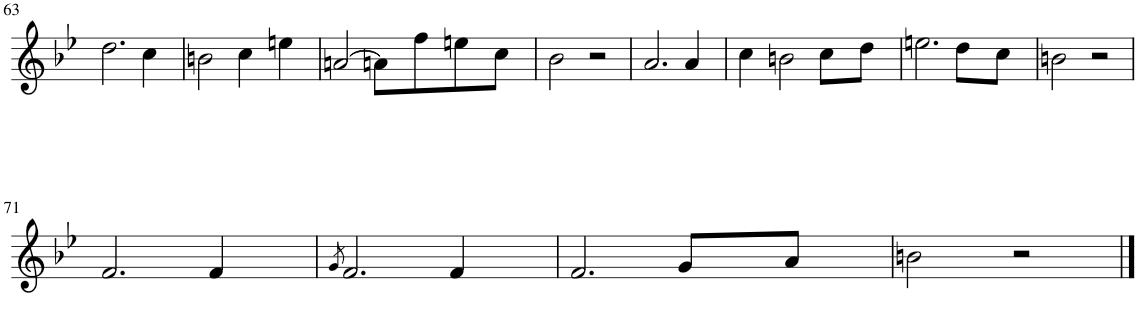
**kern
*part1
*staff1
*I"Piano
*I'Pno
!!LO:PB:g=z
*clefG2
*k[b-e-]
*M2/2
=63
2.dd\
4cc\
=64
2bn\
4cc\
4een\
=65
[2an/
8an\L]
8ff\
8een\
8cc\J
=66
2b-\
2r
=67
2.a/
4a/
=68
4cc\
2bn\
8cc\L
8dd\J
=69
2.een\
8dd\L
8cc\J
=70
2bn\
2r
!!LO:LB:g=z
=71
2.f/
4f/
=72
8qg/
2.f/
4f/
=73
2.f/
8g/L
8a/J
=74
2bn\
2r
==
*-
